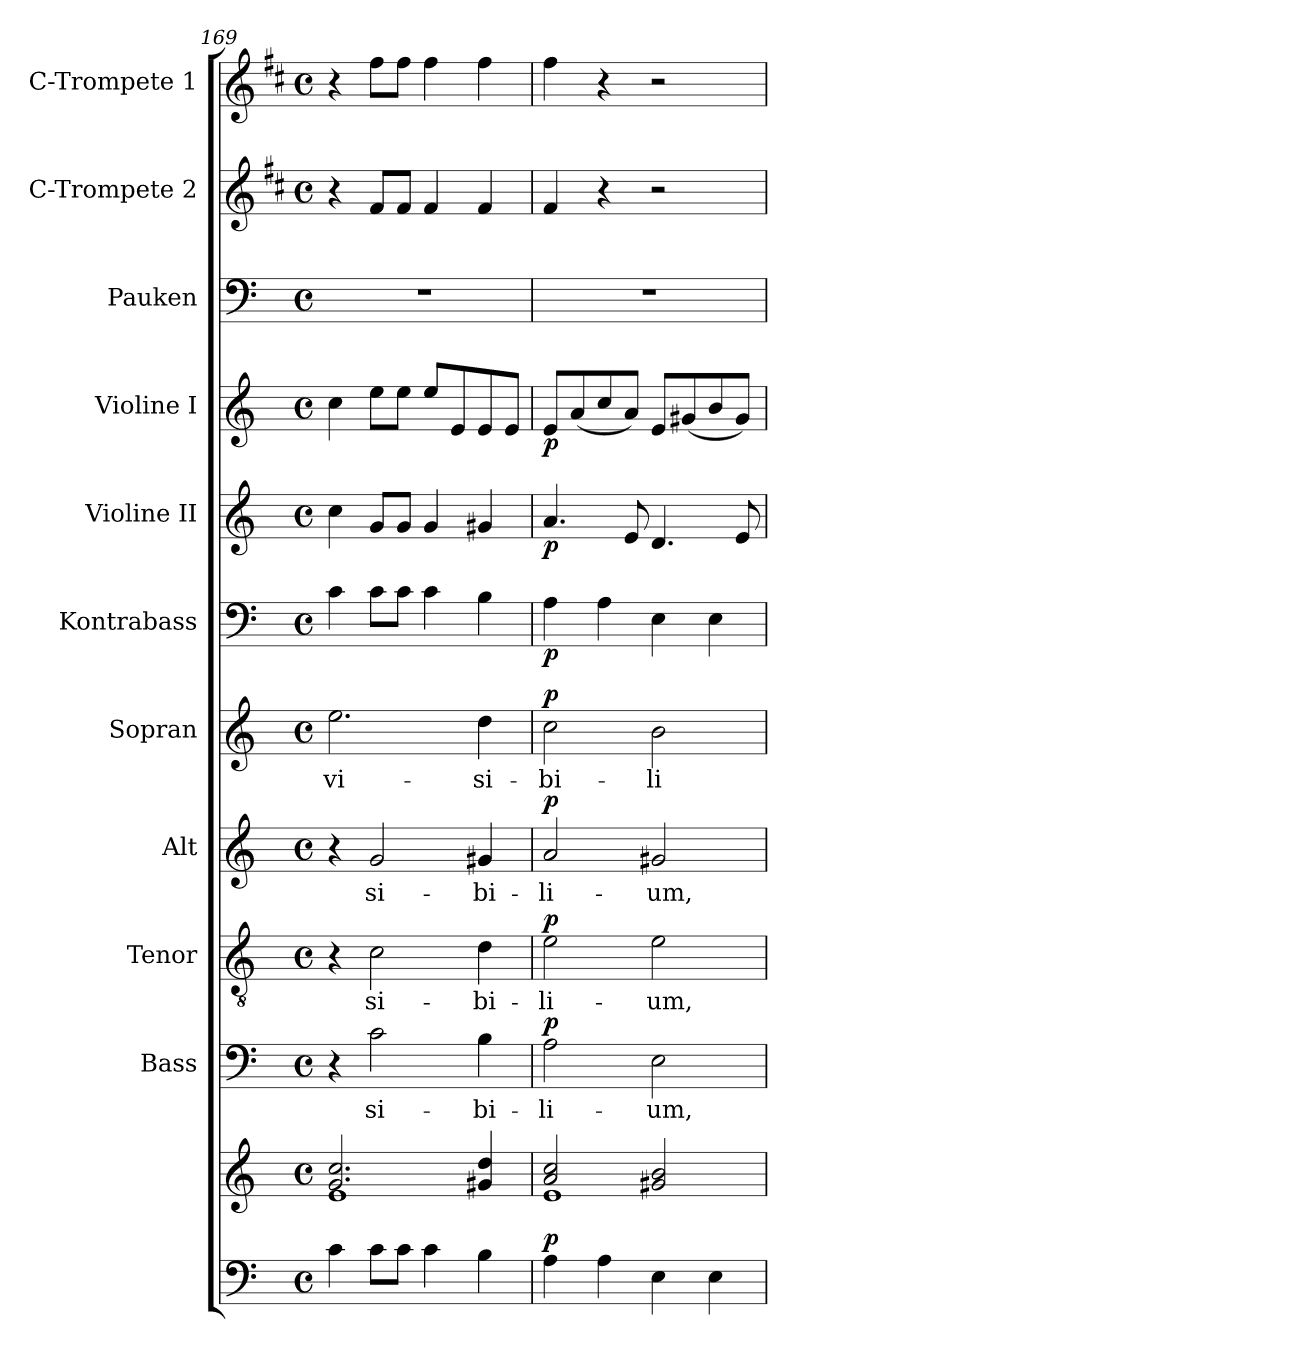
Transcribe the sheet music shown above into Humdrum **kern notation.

**kern	**kern	**dynam	**kern	**text	**dynam	**kern	**text	**dynam	**kern	**text	**dynam	**kern	**text	**dynam	**kern	**dynam	**kern	**dynam	**kern	**dynam	**kern	**kern	**kern
*part11	*part11	*part11	*part10	*part10	*part10	*part9	*part9	*part9	*part8	*part8	*part8	*part7	*part7	*part7	*part6	*part6	*part5	*part5	*part4	*part4	*part3	*part2	*part1
*staff12	*staff11	*staff11/12	*staff10	*staff10	*staff10	*staff9	*staff9	*staff9	*staff8	*staff8	*staff8	*staff7	*staff7	*staff7	*staff6	*staff6	*staff5	*staff5	*staff4	*staff4	*staff3	*staff2	*staff1
*	*	*	*I"Bass	*	*	*I"Tenor	*	*	*I"Alt	*	*	*I"Sopran	*	*	*I"Kontrabass	*	*I"Violine II	*	*I"Violine I	*	*I"Pauken	*I"C-Trompete 2	*I"C-Trompete 1
*	*	*	*I'B.	*	*	*I'T.	*	*	*I'A.	*	*	*I'S.	*	*	*I'Kb.	*	*I'Vl. II	*	*I'Vl. I	*	*I'Pk.	*I'C Trp. 2	*I'C Trp. 1
*clefF4	*clefG2	*	*clefF4	*	*	*clefGv2	*	*	*clefG2	*	*	*clefG2	*	*	*clefF4	*	*clefG2	*	*clefG2	*	*clefF4	*clefG2	*clefG2
*	*	*	*	*	*	*	*	*	*	*	*	*	*	*	*ITrd7c12	*	*	*	*	*	*	*ITrd1c2	*ITrd1c2
*k[]	*k[]	*	*k[]	*	*	*k[]	*	*	*k[]	*	*	*k[]	*	*	*k[]	*	*k[]	*	*k[]	*	*k[]	*k[]	*k[]
*C:	*C:	*	*C:	*	*	*C:	*	*	*C:	*	*	*C:	*	*	*C:	*	*C:	*	*C:	*	*C:	*C:	*C:
*M4/4	*M4/4	*	*M4/4	*	*	*M4/4	*	*	*M4/4	*	*	*M4/4	*	*	*M4/4	*	*M4/4	*	*M4/4	*	*M4/4	*M4/4	*M4/4
*met(c)	*met(c)	*	*met(c)	*	*	*met(c)	*	*	*met(c)	*	*	*met(c)	*	*	*met(c)	*	*met(c)	*	*met(c)	*	*met(c)	*met(c)	*met(c)
=169	=169	=169	=169	=169	=169	=169	=169	=169	=169	=169	=169	=169	=169	=169	=169	=169	=169	=169	=169	=169	=169	=169	=169
*	*^	*	*	*	*	*	*	*	*	*	*	*	*	*	*	*	*	*	*	*	*	*	*
!	!	!	!	!	!	!	!	!	!	!	!	!	!	!LO:LY:b	!	!	!	!	!	!	!	!	!	!
4c\	2.g/ 2.cc/	1e	.	4r	.	.	4r	.	.	4r	.	.	2.ee\	vi-	.	4C\	.	4cc\	.	4cc\	.	1r	4r	4r
!	!	!	!	!	!LO:LY:b	!	!	!LO:LY:b	!	!	!LO:LY:b	!	!	!	!	!	!	!	!	!	!	!	!	!
8c\L	.	.	.	2c\	-si-	.	2c\	-si-	.	2g/	-si-	.	.	.	.	8C\L	.	8g/L	.	8ee\L	.	.	8e/L	8ee\L
8c\J	.	.	.	.	.	.	.	.	.	.	.	.	.	.	.	8C\J	.	8g/J	.	8ee\J	.	.	8e/J	8ee\J
4c\	.	.	.	.	.	.	.	.	.	.	.	.	.	.	.	4C\	.	4g/	.	8ee/L	.	.	4e/	4ee\
.	.	.	.	.	.	.	.	.	.	.	.	.	.	.	.	.	.	.	.	8e/	.	.	.	.
!	!	!	!	!	!LO:LY:b	!	!	!LO:LY:b	!	!	!LO:LY:b	!	!	!LO:LY:b	!	!	!	!	!	!	!	!	!	!
4B\	4g#X/ 4dd/	.	.	4B\	-bi-	.	4d\	-bi-	.	4g#X/	-bi-	.	4dd\	-si-	.	4BB\	.	4g#X/	.	8e/	.	.	4e/	4ee\
.	.	.	.	.	.	.	.	.	.	.	.	.	.	.	.	.	.	.	.	8e/J	.	.	.	.
=170	=170	=170	=170	=170	=170	=170	=170	=170	=170	=170	=170	=170	=170	=170	=170	=170	=170	=170	=170	=170	=170	=170	=170	=170
!	!	!	!LO:DY:a=2	!	!LO:LY:b	!LO:DY:a	!	!LO:LY:b	!LO:DY:a	!	!LO:LY:b	!LO:DY:a	!	!LO:LY:b	!LO:DY:a	!	!LO:DY:b	!	!LO:DY:b	!	!LO:DY:b	!	!	!
4A\	2a/ 2cc/	1e	p	2A\	-li-	p	2e\	-li-	p	2a/	-li-	p	2cc\	-bi-	p	4AA\	p	4.a/	p	8e/L	p	1r	4e/	4ee\
.	.	.	.	.	.	.	.	.	.	.	.	.	.	.	.	.	.	.	.	(<8a/	.	.	.	.
4A\	.	.	.	.	.	.	.	.	.	.	.	.	.	.	.	4AA\	.	.	.	8cc/	.	.	4r	4r
.	.	.	.	.	.	.	.	.	.	.	.	.	.	.	.	.	.	8e/	.	8a/J)	.	.	.	.
!	!	!	!	!	!LO:LY:b	!	!	!LO:LY:b	!	!	!LO:LY:b	!	!	!LO:LY:b	!	!	!	!	!	!	!	!	!	!
4E\	2g#X/ 2b/	.	.	2E\	-um,	.	2e\	-um,	.	2g#X/	-um,	.	2b\	-li-	.	4EE\	.	4.d/	.	8e/L	.	.	2r	2r
.	.	.	.	.	.	.	.	.	.	.	.	.	.	.	.	.	.	.	.	(<8g#X/	.	.	.	.
4E\	.	.	.	.	.	.	.	.	.	.	.	.	.	.	.	4EE\	.	.	.	8b/	.	.	.	.
.	.	.	.	.	.	.	.	.	.	.	.	.	.	.	.	.	.	8e/	.	8g#/J)	.	.	.	.
*	*v	*v	*	*	*	*	*	*	*	*	*	*	*	*	*	*	*	*	*	*	*	*	*	*
=	=	=	=	=	=	=	=	=	=	=	=	=	=	=	=	=	=	=	=	=	=	=	=
*-	*-	*-	*-	*-	*-	*-	*-	*-	*-	*-	*-	*-	*-	*-	*-	*-	*-	*-	*-	*-	*-	*-	*-
